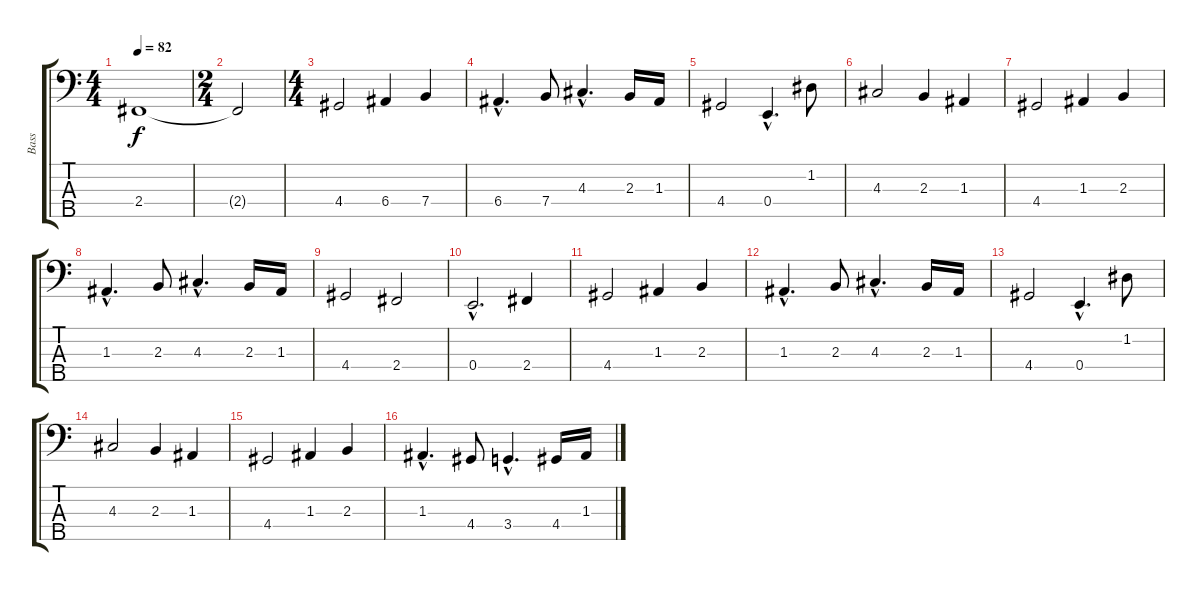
\track ("Bass" "Bass") {instrument fretlessbass}
\staff {score tabs}
\tuning (G2 D2 A1 E1 B0) {hide}
\ts (4 4)
\tempo 82
\clef f4
\ks c
2.4{t}.1{dy f} |
\ts (2 4)
2.4{t}.2 |
\ts (4 4)
4.4.2 6.4.4 7.4.4 |
6.4{hac}.4{d} 7.4.8 4.3{hac}.4{d} 2.3.16 1.3.16 |
4.4.2 0.4{hac}.4{d} 1.2.8 |
4.3.2 2.3.4 1.3.4 |
4.4.2 1.3.4 2.3.4 |
1.3{hac}.4{d} 2.3.8 4.3{hac}.4{d} 2.3.16 1.3.16 |
4.4.2 2.4.2 |
0.4{hac}.2{d} 2.4.4 |
4.4.2 1.3.4 2.3.4 |
1.3{hac}.4{d} 2.3.8 4.3{hac}.4{d} 2.3.16 1.3.16 |
4.4.2 0.4{hac}.4{d} 1.2.8 |
4.3.2 2.3.4 1.3.4 |
4.4.2 1.3.4 2.3.4 |
1.3{hac}.4{d} 4.4.8 3.4{hac}.4{d} 4.4.16 1.3.16
